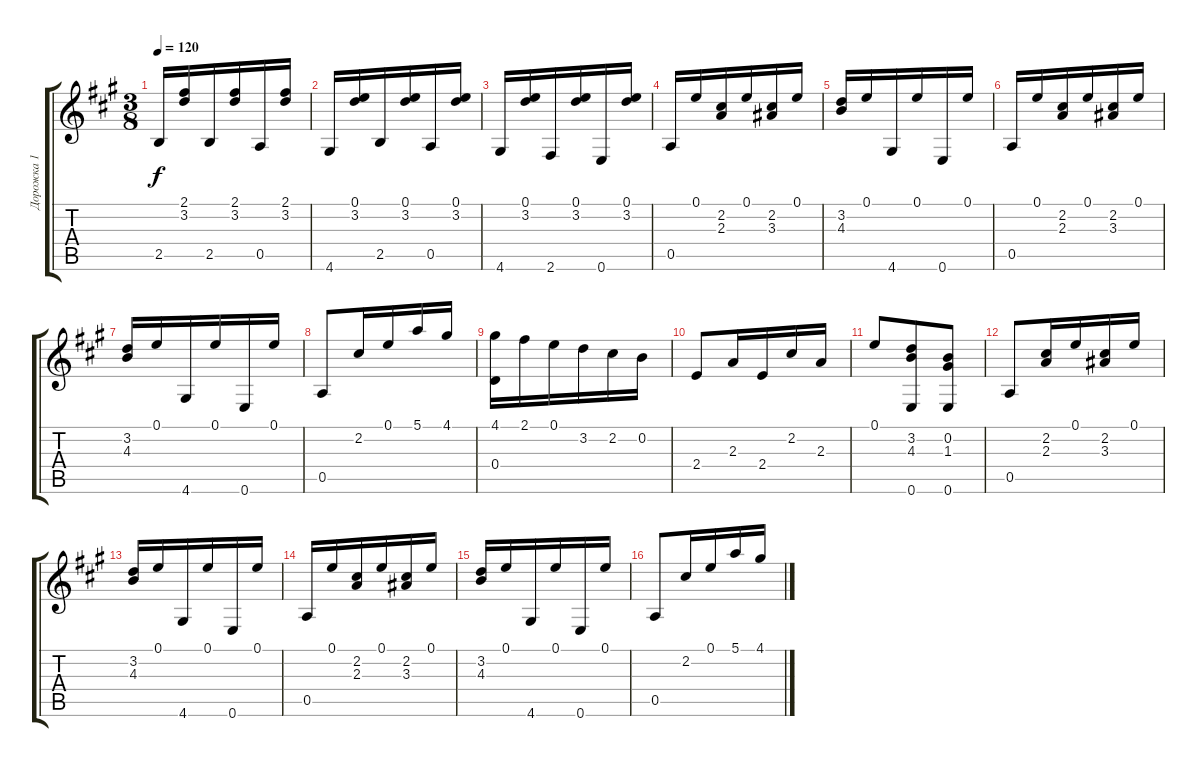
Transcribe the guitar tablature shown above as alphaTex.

\track ("Дорожка 1" "Дорожка 1") {instrument acousticguitarnylon}
\staff {score tabs}
\tuning (E4 B3 G3 D3 A2 E2) {hide}
\ts (3 8)
\tempo 120
\clef g2
\ks a
2.5.16{dy f} (2.1 3.2).16 2.5.16 (2.1 3.2).16 0.5.16 (2.1 3.2).16 |
4.6.16 (0.1 3.2).16 2.5.16 (0.1 3.2).16 0.5.16 (0.1 3.2).16 |
4.6.16 (0.1 3.2).16 2.6.16 (0.1 3.2).16 0.6.16 (0.1 3.2).16 |
0.5.16 0.1.16 (2.2 2.3).16 0.1.16 (2.2 3.3).16 0.1.16 |
(3.2 4.3).16 0.1.16 4.6.16 0.1.16 0.6.16 0.1.16 |
0.5.16 0.1.16 (2.2 2.3).16 0.1.16 (2.2 3.3).16 0.1.16 |
(3.2 4.3).16 0.1.16 4.6.16 0.1.16 0.6.16 0.1.16 |
0.5.8 2.2.16 0.1.16 5.1.16 4.1.16 |
(4.1 0.4).16 2.1.16 0.1.16 3.2.16 2.2.16 0.2.16 |
2.4.8 2.3.16 2.4.16 2.2.16 2.3.16 |
0.1.8 (3.2 4.3 0.6).8 (0.2 1.3 0.6).8 |
0.5.8 (2.2 2.3).16 0.1.16 (2.2 3.3).16 0.1.16 |
(3.2 4.3).16 0.1.16 4.6.16 0.1.16 0.6.16 0.1.16 |
0.5.16 0.1.16 (2.2 2.3).16 0.1.16 (2.2 3.3).16 0.1.16 |
(3.2 4.3).16 0.1.16 4.6.16 0.1.16 0.6.16 0.1.16 |
0.5.8 2.2.16 0.1.16 5.1.16 4.1.16
